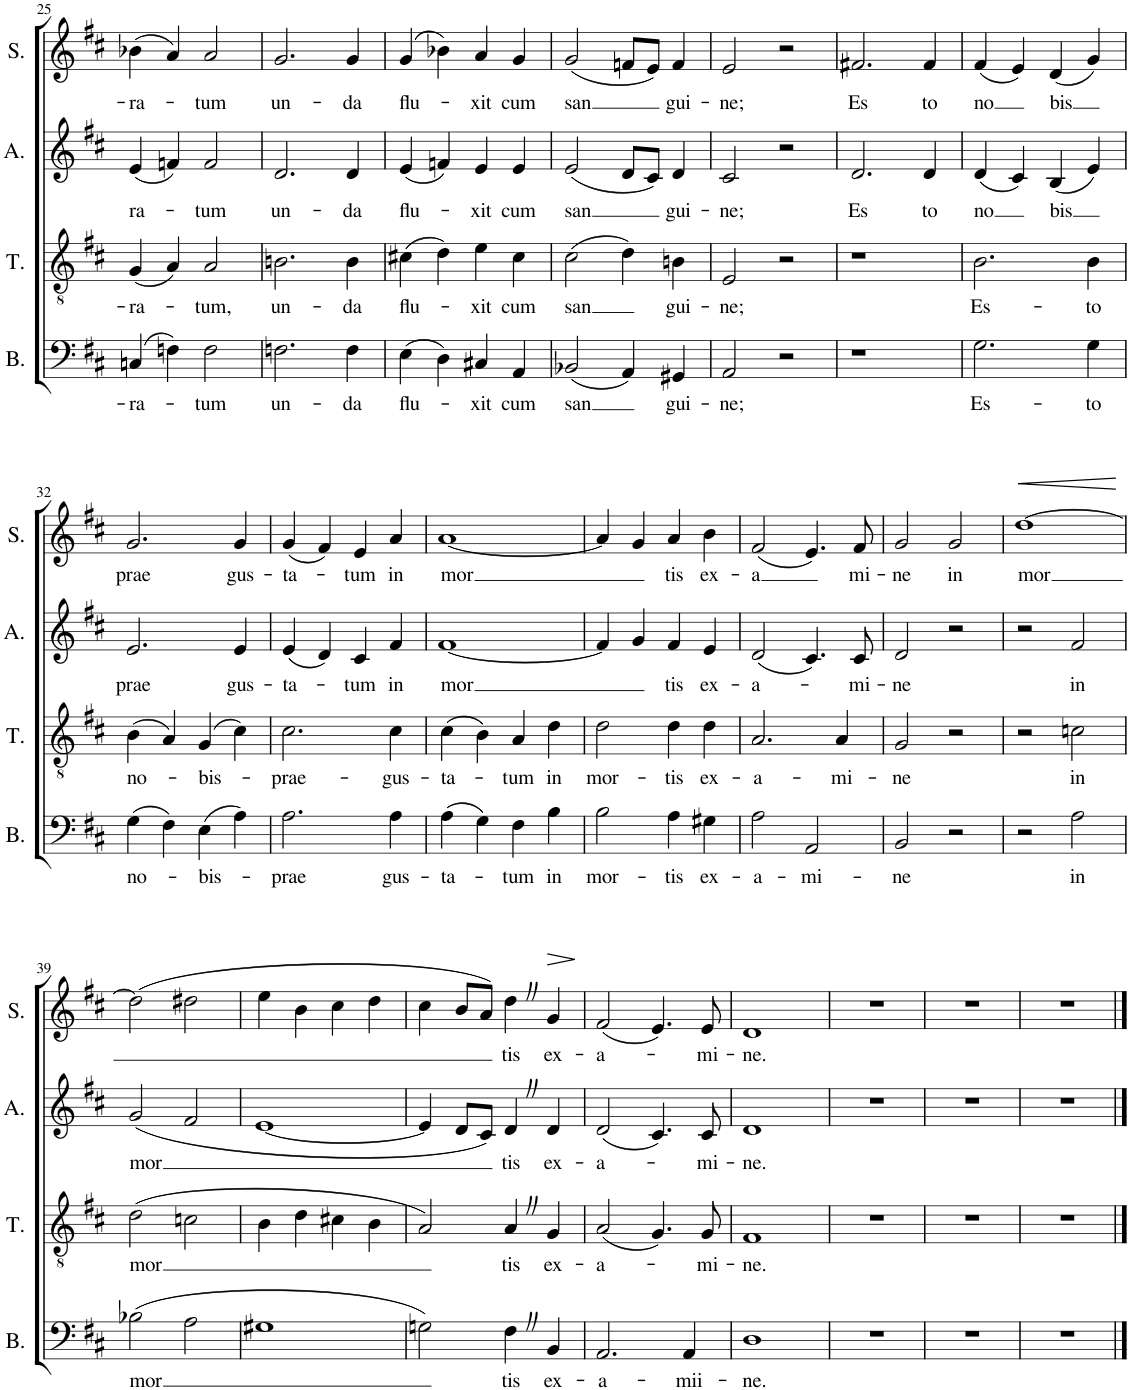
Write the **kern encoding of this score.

**kern	**text	**kern	**text	**kern	**text	**kern	**text	**dynam
*part4	*part4	*part3	*part3	*part2	*part2	*part1	*part1	*part1
*staff4	*staff4	*staff3	*staff3	*staff2	*staff2	*staff1	*staff1	*staff1
*I"Bass	*	*I"Tenor	*	*I"Alto	*	*I"Soprano	*	*
*I'B.	*	*I'T.	*	*I'A.	*	*I'S.	*	*
!!LO:PB:g=z
*clefF4	*	*clefGv2	*	*clefG2	*	*clefG2	*	*
*Trd7c12	*	*	*	*	*	*	*	*
*k[f#c#]	*	*k[f#c#]	*	*k[f#c#]	*	*k[f#c#]	*	*
*M4/4	*	*M4/4	*	*M4/4	*	*M4/4	*	*
=25	=25	=25	=25	=25	=25	=25	=25	=25
!	!LO:LY:b	!	!LO:LY:b	!	!LO:LY:b	!	!LO:LY:b	!
(4Cn/	-ra-	(4G/	-ra-	(4e/	ra-	(4b-X\	-ra-	.
4Fn\)	.	4A/)	.	4fn/)	.	4a/)	.	.
!	!LO:LY:b	!	!LO:LY:b	!	!LO:LY:b	!	!LO:LY:b	!
2F\	-tum	2A/	-tum,	2f/	-tum	2a/	-tum	.
=26	=26	=26	=26	=26	=26	=26	=26	=26
!	!LO:LY:b	!	!LO:LY:b	!	!LO:LY:b	!	!LO:LY:b	!
2.Fn\	un-	2.Bn\	un-	2.d/	un-	2.g/	un-	.
!	!LO:LY:b	!	!LO:LY:b	!	!LO:LY:b	!	!LO:LY:b	!
4F\	-da	4B\	-da	4d/	-da	4g/	-da	.
=27	=27	=27	=27	=27	=27	=27	=27	=27
!	!LO:LY:b	!	!LO:LY:b	!	!LO:LY:b	!	!LO:LY:b	!
(4E\	flu-	(4c#X\	flu-	(4e/	flu-	(4g/	flu-	.
4D\)	.	4d\)	.	4fn/)	.	4b-X\)	.	.
!	!LO:LY:b	!	!LO:LY:b	!	!LO:LY:b	!	!LO:LY:b	!
4C#X/	-xit	4e\	-xit	4e/	-xit	4a/	-xit	.
!	!LO:LY:b	!	!LO:LY:b	!	!LO:LY:b	!	!LO:LY:b	!
4AA/	cum	4c#\	cum	4e/	cum	4g/	cum	.
=28	=28	=28	=28	=28	=28	=28	=28	=28
!	!LO:LY:b	!	!LO:LY:b	!	!LO:LY:b	!	!LO:LY:b	!
(2BB-X/	-san	(2c#\	-san	(2e/	-san	(2g/	-san	.
4AA/)	.	4d\)	.	8d/L	.	8fn/L	.	.
.	.	.	.	8c#/J)	.	8e/J)	.	.
!	!LO:LY:b	!	!LO:LY:b	!	!LO:LY:b	!	!LO:LY:b	!
4GG#X/	gui-	4Bn\	gui-	4d/	gui-	4f/	gui-	.
=29	=29	=29	=29	=29	=29	=29	=29	=29
!	!LO:LY:b	!	!LO:LY:b	!	!LO:LY:b	!	!LO:LY:b	!
2AA/	-ne;	2E/	-ne;	2c#/	-ne;	2e/	-ne;	.
2r	.	2r	.	2r	.	2r	.	.
=30	=30	=30	=30	=30	=30	=30	=30	=30
!	!	!	!	!	!LO:LY:b	!	!LO:LY:b	!
1r	.	1r	.	2.d/	Es	2.f#X/	Es	.
!	!	!	!	!	!LO:LY:b	!	!LO:LY:b	!
.	.	.	.	4d/	to	4f#/	to	.
=31	=31	=31	=31	=31	=31	=31	=31	=31
!	!LO:LY:b	!	!LO:LY:b	!	!LO:LY:b	!	!LO:LY:b	!
2.G\	Es-	2.B\	Es-	(4d/	-no	(4f#/	-no	.
.	.	.	.	4c#/)	.	4e/)	.	.
!	!	!	!	!	!LO:LY:b	!	!LO:LY:b	!
.	.	.	.	(4B/	bis	(4d/	bis	.
!	!LO:LY:b	!	!LO:LY:b	!	!	!	!	!
4G\	-to	4B\	-to	4e/)	.	4g/)	.	.
!!LO:LB:g=z
=32	=32	=32	=32	=32	=32	=32	=32	=32
!	!LO:LY:b	!	!LO:LY:b	!	!LO:LY:b	!	!LO:LY:b	!
(4G\	no-	(4B\	no-	2.e/	prae	2.g/	prae	.
4F#\)	.	4A/)	.	.	.	.	.	.
!	!LO:LY:b	!	!LO:LY:b	!	!	!	!	!
(4E\	-bis-	(4G/	-bis-	.	.	.	.	.
!	!	!	!	!	!LO:LY:b	!	!LO:LY:b	!
4A\)	.	4c#\)	.	4e/	gus-	4g/	gus-	.
=33	=33	=33	=33	=33	=33	=33	=33	=33
!	!LO:LY:b	!	!LO:LY:b	!	!LO:LY:b	!	!LO:LY:b	!
2.A\	-prae	2.c#\	-prae-	(4e/	-ta-	(4g/	-ta-	.
.	.	.	.	4d/)	.	4f#/)	.	.
!	!	!	!	!	!LO:LY:b	!	!LO:LY:b	!
.	.	.	.	4c#/	-tum	4e/	tum	.
!	!LO:LY:b	!	!LO:LY:b	!	!LO:LY:b	!	!LO:LY:b	!
4A\	gus-	4c#\	-gus-	4f#/	in	4a/	in	.
=34	=34	=34	=34	=34	=34	=34	=34	=34
!	!LO:LY:b	!	!LO:LY:b	!	!LO:LY:b	!	!LO:LY:b	!
(4A\	-ta-	(4c#\	-ta-	[1f#	-mor	[1a	-mor	.
4G\)	.	4B\)	.	.	.	.	.	.
!	!LO:LY:b	!	!LO:LY:b	!	!	!	!	!
4F#\	-tum	4A/	-tum	.	.	.	.	.
!	!LO:LY:b	!	!LO:LY:b	!	!	!	!	!
4B\	in	4d\	in	.	.	.	.	.
=35	=35	=35	=35	=35	=35	=35	=35	=35
!	!LO:LY:b	!	!LO:LY:b	!	!	!	!	!
2B\	mor-	2d\	mor-	4f#/]	.	4a/]	.	.
.	.	.	.	4g/	.	4g/	.	.
!	!LO:LY:b	!	!LO:LY:b	!	!LO:LY:b	!	!LO:LY:b	!
4A\	-tis	4d\	-tis	4f#/	tis	4a/	tis	.
!	!LO:LY:b	!	!LO:LY:b	!	!LO:LY:b	!	!LO:LY:b	!
4G#X\	ex-	4d\	ex-	4e/	ex-	4b\	ex-	.
=36	=36	=36	=36	=36	=36	=36	=36	=36
!	!LO:LY:b	!	!LO:LY:b	!	!LO:LY:b	!	!LO:LY:b	!
2A\	-a-	2.A/	-a-	(2d/	-a-	(2f#/	-a	.
!	!LO:LY:b	!	!	!	!	!	!	!
2AA/	-mi-	.	.	4.c#/)	.	4.e/)	.	.
!	!	!	!LO:LY:b	!	!	!	!	!
.	.	4A/	-mi-	.	.	.	.	.
!	!	!	!	!	!LO:LY:b	!	!LO:LY:b	!
.	.	.	.	8c#/	-mi-	8f#/	mi-	.
=37	=37	=37	=37	=37	=37	=37	=37	=37
!	!LO:LY:b	!	!LO:LY:b	!	!LO:LY:b	!	!LO:LY:b	!
2BB/	-ne	2G/	-ne	2d/	-ne	2g/	-ne	.
!	!	!	!	!	!	!	!LO:LY:b	!
2r	.	2r	.	2r	.	2g/	in	.
=38	=38	=38	=38	=38	=38	=38	=38	=38
!	!	!	!	!	!	!	!LO:LY:b	!LO:HP:b
2r	.	2r	.	2r	.	[1dd	-mor	<
!	!LO:LY:b	!	!LO:LY:b	!	!LO:LY:b	!	!	!
2A\	in	2cn\	in	2f#/	in	.	.	.
.	.	.	.	.	.	.	.	[
!!LO:LB:g=z
=39	=39	=39	=39	=39	=39	=39	=39	=39
!	!LO:LY:b	!	!LO:LY:b	!	!LO:LY:b	!	!	!
(2B-X\	-mor	(2d\	-mor	(2g/	-mor	(2dd\]	.	.
2A\	.	2cn\	.	2f#/	.	2dd#X\	.	.
=40	=40	=40	=40	=40	=40	=40	=40	=40
1G#X	.	4B\	.	[1e	.	4ee\	.	.
.	.	4d\	.	.	.	4b\	.	.
.	.	4c#X\	.	.	.	4cc#\	.	.
.	.	4B\	.	.	.	4dd\	.	.
=41	=41	=41	=41	=41	=41	=41	=41	=41
2Gn\)	.	2A/)	.	4e/]	.	4cc#\	.	.
.	.	.	.	8d/L	.	8b/L	.	.
.	.	.	.	8c#/J)	.	8a/J)	.	.
!	!LO:LY:b	!	!LO:LY:b	!	!LO:LY:b	!	!LO:LY:b	!
4F#Z\	tis	4AZ/	tis	4dZ/	tis	4ddZ\	tis	.
!	!LO:LY:b	!	!LO:LY:b	!	!LO:LY:b	!	!LO:LY:b	!LO:HP:b
4BB/	ex-	4G/	ex-	4d/	ex-	4g/	-ex-	>
.	.	.	.	.	.	.	.	]
=42	=42	=42	=42	=42	=42	=42	=42	=42
!	!LO:LY:b	!	!LO:LY:b	!	!LO:LY:b	!	!LO:LY:b	!
2.AA/	-a-	(2A/	-a-	(2d/	-a-	(2f#/	-a-	.
.	.	4.G/)	.	4.c#/)	.	4.e/)	.	.
!	!LO:LY:b	!	!	!	!	!	!	!
4AA/	-mii-	.	.	.	.	.	.	.
!	!	!	!LO:LY:b	!	!LO:LY:b	!	!LO:LY:b	!
.	.	8G/	-mi-	8c#/	-mi-	8e/	-mi-	.
=43	=43	=43	=43	=43	=43	=43	=43	=43
!	!LO:LY:b	!	!LO:LY:b	!	!LO:LY:b	!	!LO:LY:b	!
1D	-ne.	1F#	-ne.	1d	-ne.	1d	-ne.	.
=44	=44	=44	=44	=44	=44	=44	=44	=44
1r	.	1r	.	1r	.	1r	.	.
=45	=45	=45	=45	=45	=45	=45	=45	=45
1r	.	1r	.	1r	.	1r	.	.
=46	=46	=46	=46	=46	=46	=46	=46	=46
1r	.	1r	.	1r	.	1r	.	.
==	==	==	==	==	==	==	==	==
*-	*-	*-	*-	*-	*-	*-	*-	*-
